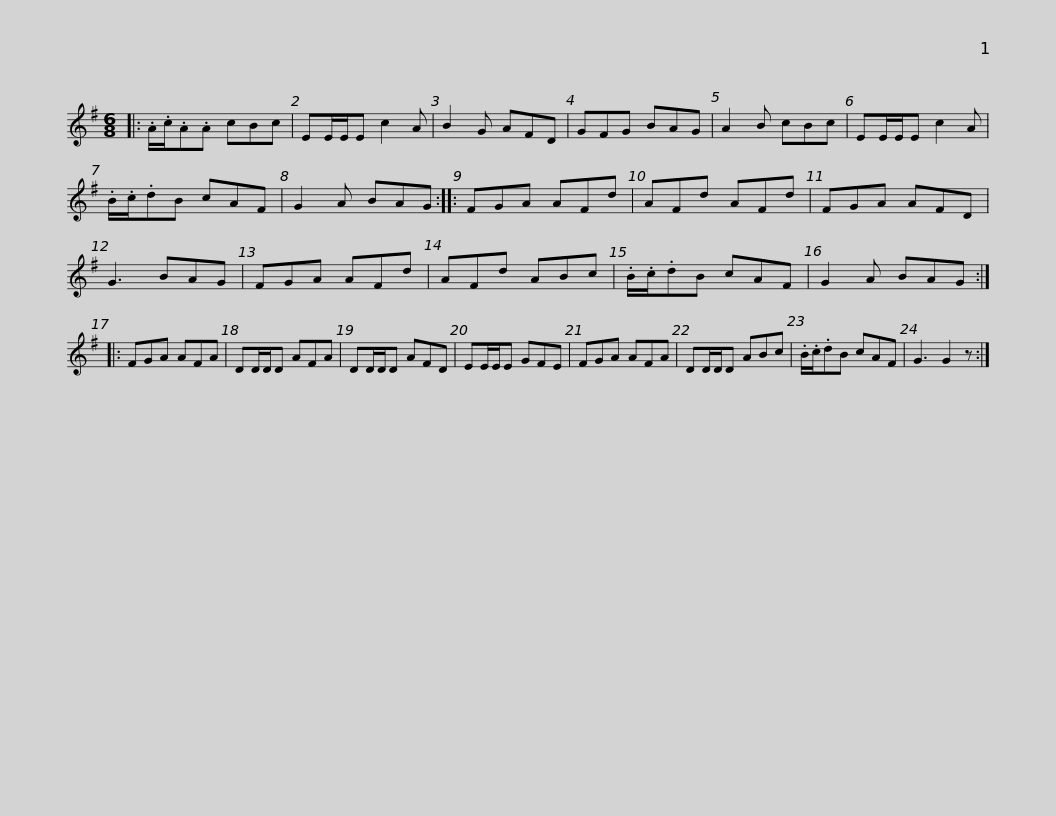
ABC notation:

X:1
L:1/8
M:6/8
I:linebreak $
K:G
V:1 treble
V:1
|: .A/.c/.A.A cBc | EE/E/E c2 A | B2 G AFD | GFG BAG | A2 B cBc | %5
 EE/E/E c2 A | .B/.c/.dB cAF |$ G2 A BAG :: FGA AFd | AFd AFd | %10
 FGA AFD | G3 BAG | FGA AFd | AFd ABc |$ .B/.c/.dB cAF | %15
 G2 A BAG :: FGA AFA | DD/D/D AFA | DD/D/D AFD | EE/E/E GFE | %20
 FGA AFA |$ DD/D/D ABc | .B/.c/.dB cAF | G3 G2 z :| %24
